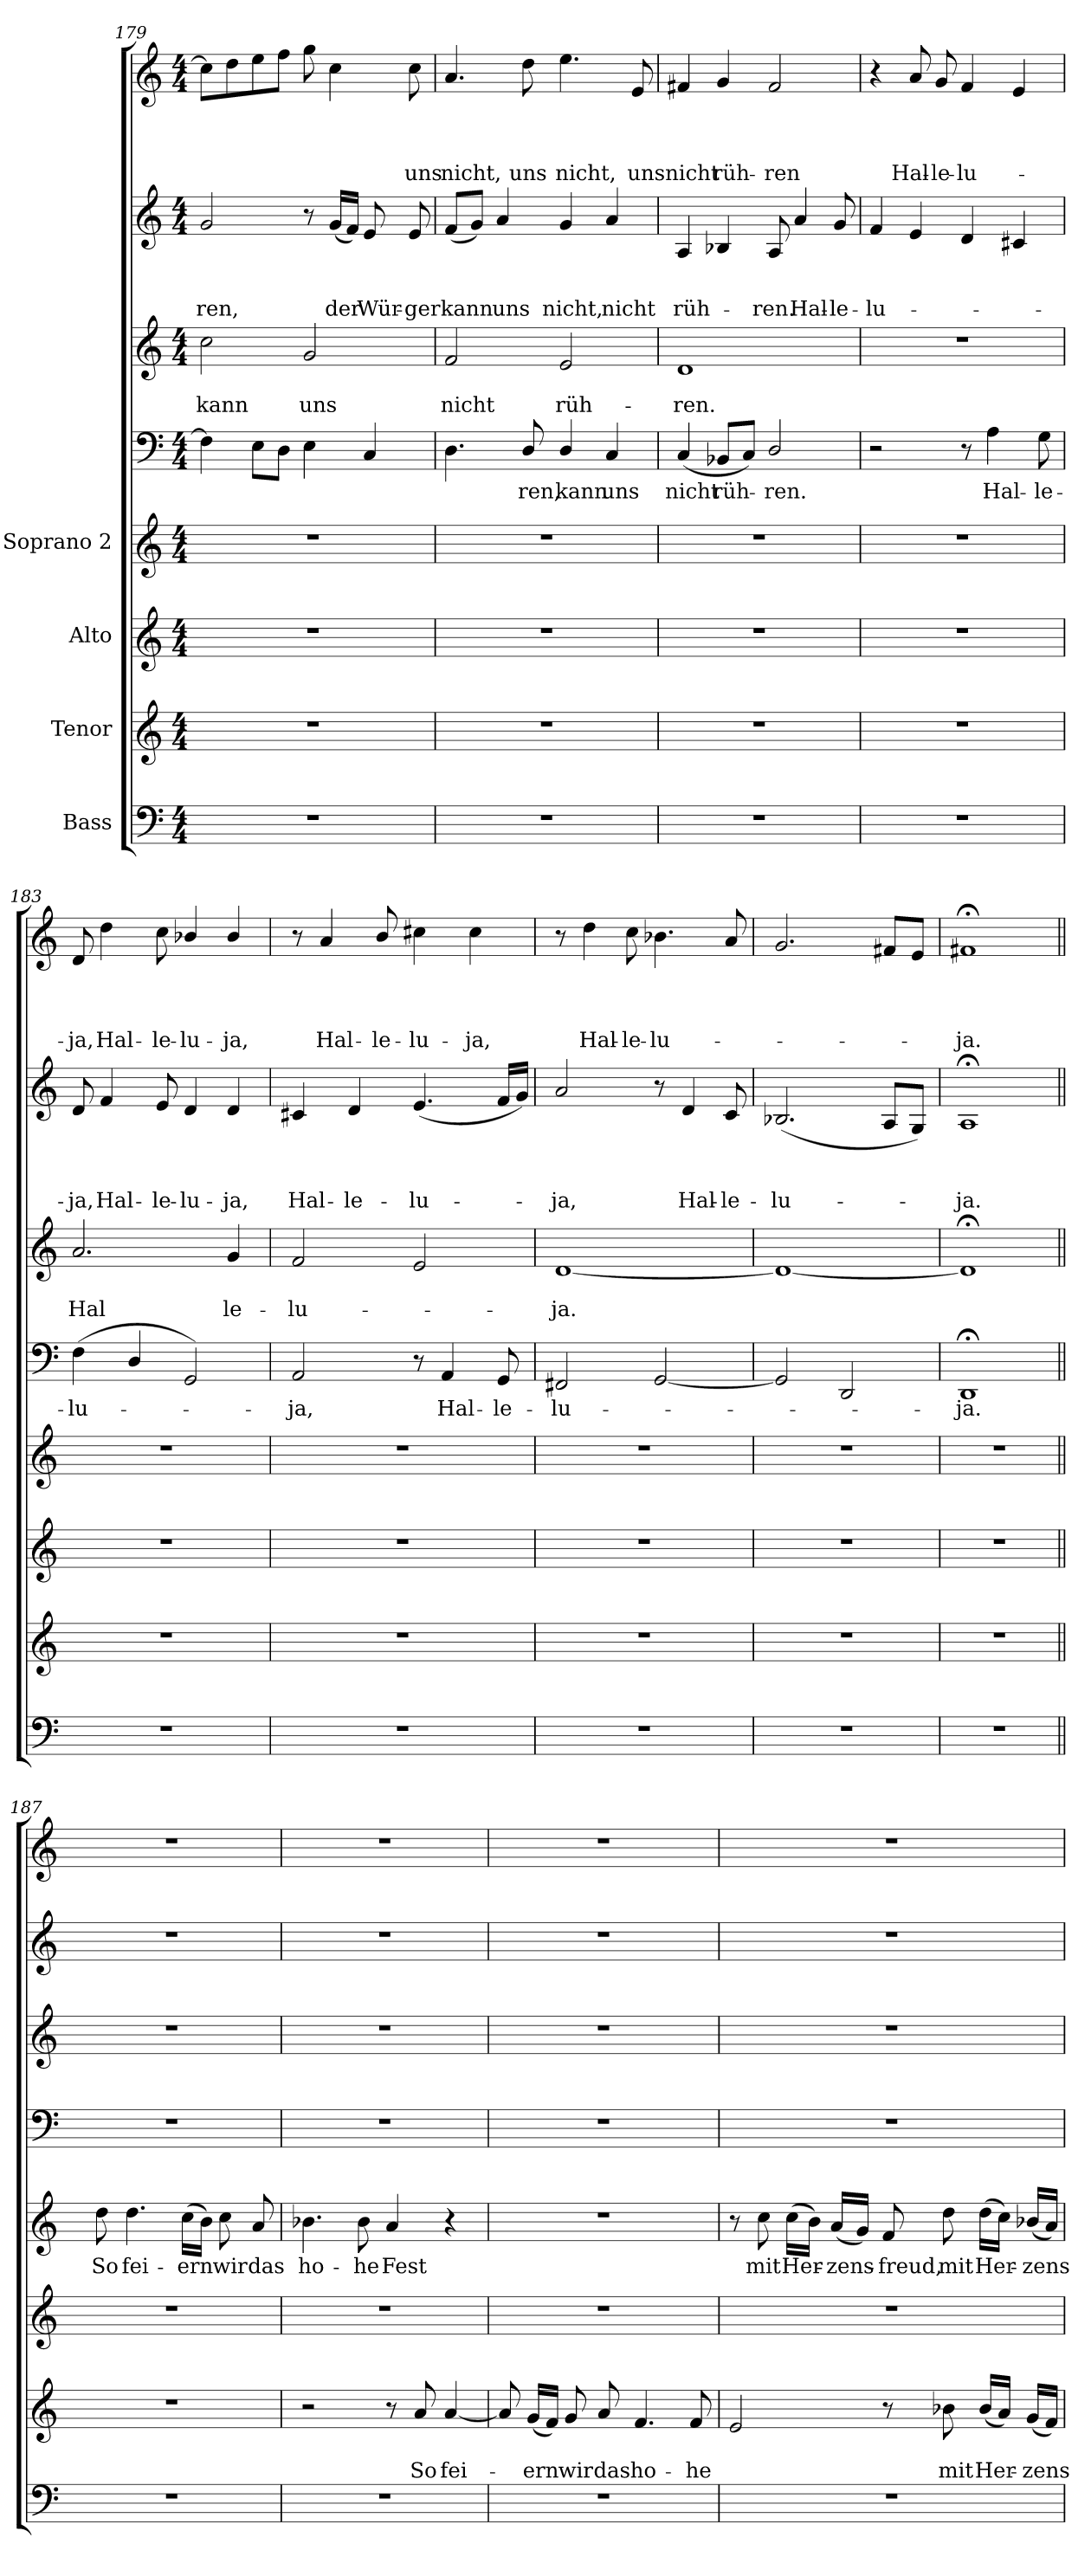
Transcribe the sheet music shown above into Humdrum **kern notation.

**kern	**kern	**text	**text	**kern	**kern	**text	**kern	**text	**kern	**text	**text	**kern	**text	**text	**text	**kern	**text	**text	**text	**text
*part8	*part7	*part7	*part7	*part6	*part5	*part5	*part4	*part4	*part3	*part3	*part3	*part2	*part2	*part2	*part2	*part1	*part1	*part1	*part1	*part1
*staff8	*staff7	*staff7	*staff7	*staff6	*staff5	*staff5	*staff4	*staff4	*staff3	*staff3	*staff3	*staff2	*staff2	*staff2	*staff2	*staff1	*staff1	*staff1	*staff1	*staff1
*I"Bass	*I"Tenor	*	*	*I"Alto	*I"Soprano 2	*	*	*	*	*	*	*	*	*	*	*	*	*	*	*
!!LO:LB:g=z
*clefF4	*clefG2	*	*	*clefG2	*clefG2	*	*clefF4	*	*clefG2	*	*	*clefG2	*	*	*	*clefG2	*	*	*	*
*	*ITrd7c12	*	*	*	*	*	*	*	*ITrd7c12	*	*	*	*	*	*	*	*	*	*	*
*k[]	*k[]	*	*	*k[]	*k[]	*	*k[]	*	*k[]	*	*	*k[]	*	*	*	*k[]	*	*	*	*
*C:	*C:	*	*	*C:	*C:	*	*C:	*	*C:	*	*	*C:	*	*	*	*C:	*	*	*	*
*M4/4	*M4/4	*	*	*M4/4	*M4/4	*	*M4/4	*	*M4/4	*	*	*M4/4	*	*	*	*M4/4	*	*	*	*
=179	=179	=179	=179	=179	=179	=179	=179	=179	=179	=179	=179	=179	=179	=179	=179	=179	=179	=179	=179	=179
!	!	!	!	!	!	!	!	!	!	!	!LO:LY:b	!	!	!	!LO:LY:b	!	!	!	!	!
1r	1r	.	.	1r	1r	.	4F\]	.	2c\	.	kann	2g/	.	.	-ren,	8cc\L]	.	.	.	.
.	.	.	.	.	.	.	.	.	.	.	.	.	.	.	.	8dd\	.	.	.	.
.	.	.	.	.	.	.	8E\L	.	.	.	.	.	.	.	.	8ee\	.	.	.	.
.	.	.	.	.	.	.	8D\J	.	.	.	.	.	.	.	.	8ff\J	.	.	.	.
!	!	!	!	!	!	!	!	!	!	!	!LO:LY:b	!	!	!	!	!	!	!	!	!
.	.	.	.	.	.	.	4E\	.	2G/	.	uns	8r	.	.	.	8gg\	.	.	.	.
!	!	!	!	!	!	!	!	!	!	!	!	!	!	!	!LO:LY:b	!	!	!	!	!
.	.	.	.	.	.	.	.	.	.	.	.	(<16g/LL	.	.	der	4cc\	.	.	.	.
.	.	.	.	.	.	.	.	.	.	.	.	16f/JJ)	.	.	.	.	.	.	.	.
!	!	!	!	!	!	!	!	!	!	!	!	!	!	!	!LO:LY:b	!	!	!	!	!
.	.	.	.	.	.	.	4C/	.	.	.	.	8e/	.	.	Wür-	.	.	.	.	.
!	!	!	!	!	!	!	!	!	!	!	!	!	!	!	!LO:LY:b	!	!	!	!	!LO:LY:b
.	.	.	.	.	.	.	.	.	.	.	.	8e/	.	.	-ger	8cc\	.	.	.	uns
=180	=180	=180	=180	=180	=180	=180	=180	=180	=180	=180	=180	=180	=180	=180	=180	=180	=180	=180	=180	=180
!	!	!	!	!	!	!	!	!	!	!	!LO:LY:b	!	!	!	!LO:LY:b	!	!	!	!	!LO:LY:b
1r	1r	.	.	1r	1r	.	4.D\	.	2F/	.	nicht	(<8f/L	.	.	kann	4.a/	.	.	.	nicht,
.	.	.	.	.	.	.	.	.	.	.	.	8g/J)	.	.	.	.	.	.	.	.
!	!	!	!	!	!	!	!	!	!	!	!	!	!	!	!LO:LY:b	!	!	!	!	!
.	.	.	.	.	.	.	.	.	.	.	.	4a/	.	.	uns	.	.	.	.	.
!	!	!	!	!	!	!	!	!LO:LY:b	!	!	!	!	!	!	!	!	!	!	!	!LO:LY:b
.	.	.	.	.	.	.	8D/	-ren,	.	.	.	.	.	.	.	8dd\	.	.	.	uns
!	!	!	!	!	!	!	!	!LO:LY:b	!	!	!LO:LY:b	!	!	!	!LO:LY:b	!	!	!	!	!LO:LY:b
.	.	.	.	.	.	.	4D/	kann	2E/	.	rüh-	4g/	.	.	nicht,	4.ee\	.	.	.	nicht,
!	!	!	!	!	!	!	!	!LO:LY:b	!	!	!	!	!	!	!LO:LY:b	!	!	!	!	!
.	.	.	.	.	.	.	4C/	uns	.	.	.	4a/	.	.	nicht	.	.	.	.	.
!	!	!	!	!	!	!	!	!	!	!	!	!	!	!	!	!	!	!	!	!LO:LY:b
.	.	.	.	.	.	.	.	.	.	.	.	.	.	.	.	8e/	.	.	.	uns
=181	=181	=181	=181	=181	=181	=181	=181	=181	=181	=181	=181	=181	=181	=181	=181	=181	=181	=181	=181	=181
!	!	!	!	!	!	!	!	!LO:LY:b	!	!	!LO:LY:b	!	!	!	!LO:LY:b	!	!	!	!	!LO:LY:b
1r	1r	.	.	1r	1r	.	(<4C/	nicht	1D	.	-ren.	4A/	.	.	rüh-	4f#X/	.	.	.	nicht
!	!	!	!	!	!	!	!	!LO:LY:b	!	!	!	!	!	!	!	!	!	!	!	!LO:LY:b
.	.	.	.	.	.	.	8BB-X/L	rüh-	.	.	.	4B-X/	.	.	.	4g/	.	.	.	rüh-
.	.	.	.	.	.	.	8C/J)	.	.	.	.	.	.	.	.	.	.	.	.	.
!	!	!	!	!	!	!	!	!LO:LY:b	!	!	!	!	!	!	!LO:LY:b	!	!	!	!	!LO:LY:b
.	.	.	.	.	.	.	2D/	-ren.	.	.	.	8A/	.	.	-ren.	2f#/	.	.	.	-ren
!	!	!	!	!	!	!	!	!	!	!	!	!	!	!	!LO:LY:b	!	!	!	!	!
.	.	.	.	.	.	.	.	.	.	.	.	4a/	.	.	Hal-	.	.	.	.	.
!	!	!	!	!	!	!	!	!	!	!	!	!	!	!	!LO:LY:b	!	!	!	!	!
.	.	.	.	.	.	.	.	.	.	.	.	8g/	.	.	-le-	.	.	.	.	.
=182	=182	=182	=182	=182	=182	=182	=182	=182	=182	=182	=182	=182	=182	=182	=182	=182	=182	=182	=182	=182
!	!	!	!	!	!	!	!	!	!	!	!	!	!	!	!LO:LY:b	!	!	!	!	!
1r	1r	.	.	1r	1r	.	2r	.	1r	.	.	4f/	.	.	-lu-	4r	.	.	.	.
!	!	!	!	!	!	!	!	!	!	!	!	!	!	!	!	!	!	!	!	!LO:LY:b
.	.	.	.	.	.	.	.	.	.	.	.	4e/	.	.	.	8a/	.	.	.	Hal-
!	!	!	!	!	!	!	!	!	!	!	!	!	!	!	!	!	!	!	!	!LO:LY:b
.	.	.	.	.	.	.	.	.	.	.	.	.	.	.	.	8g/	.	.	.	-le-
!	!	!	!	!	!	!	!	!	!	!	!	!	!	!	!	!	!	!	!	!LO:LY:b
.	.	.	.	.	.	.	8r	.	.	.	.	4d/	.	.	.	4f/	.	.	.	-lu-
!	!	!	!	!	!	!	!	!LO:LY:b	!	!	!	!	!	!	!	!	!	!	!	!
.	.	.	.	.	.	.	4A\	Hal-	.	.	.	.	.	.	.	.	.	.	.	.
.	.	.	.	.	.	.	.	.	.	.	.	4c#X/	.	.	.	4e/	.	.	.	.
!	!	!	!	!	!	!	!	!LO:LY:b	!	!	!	!	!	!	!	!	!	!	!	!
.	.	.	.	.	.	.	8G\	-le-	.	.	.	.	.	.	.	.	.	.	.	.
!!LO:LB:g=z
=183	=183	=183	=183	=183	=183	=183	=183	=183	=183	=183	=183	=183	=183	=183	=183	=183	=183	=183	=183	=183
!	!	!	!	!	!	!	!	!LO:LY:b	!	!	!LO:LY:b	!	!	!	!LO:LY:b	!	!	!	!	!LO:LY:b
1r	1r	.	.	1r	1r	.	(>4F\	-lu-	2.A/	.	Hal	8d/	.	.	-ja,	8d/	.	.	.	-ja,
!	!	!	!	!	!	!	!	!	!	!	!	!	!	!	!LO:LY:b	!	!	!	!	!LO:LY:b
.	.	.	.	.	.	.	.	.	.	.	.	4f/	.	.	Hal-	4dd\	.	.	.	Hal-
.	.	.	.	.	.	.	4D/	.	.	.	.	.	.	.	.	.	.	.	.	.
!	!	!	!	!	!	!	!	!	!	!	!	!	!	!	!LO:LY:b	!	!	!	!	!LO:LY:b
.	.	.	.	.	.	.	.	.	.	.	.	8e/	.	.	-le-	8cc\	.	.	.	-le-
!	!	!	!	!	!	!	!	!	!	!	!	!	!	!	!LO:LY:b	!	!	!	!	!LO:LY:b
.	.	.	.	.	.	.	2GG/)	.	.	.	.	4d/	.	.	-lu-	4b-X/	.	.	.	-lu-
!	!	!	!	!	!	!	!	!	!	!	!LO:LY:b	!	!	!	!LO:LY:b	!	!	!	!	!LO:LY:b
.	.	.	.	.	.	.	.	.	4G/	.	le-	4d/	.	.	-ja,	4b-/	.	.	.	-ja,
=184	=184	=184	=184	=184	=184	=184	=184	=184	=184	=184	=184	=184	=184	=184	=184	=184	=184	=184	=184	=184
!	!	!	!	!	!	!	!	!LO:LY:b	!	!	!LO:LY:b	!	!	!	!LO:LY:b	!	!	!	!	!
1r	1r	.	.	1r	1r	.	2AA/	-ja,	2F/	.	-lu-	4c#X/	.	.	Hal-	8r	.	.	.	.
!	!	!	!	!	!	!	!	!	!	!	!	!	!	!	!	!	!	!	!	!LO:LY:b
.	.	.	.	.	.	.	.	.	.	.	.	.	.	.	.	4a/	.	.	.	Hal-
!	!	!	!	!	!	!	!	!	!	!	!	!	!	!	!LO:LY:b	!	!	!	!	!
.	.	.	.	.	.	.	.	.	.	.	.	4d/	.	.	-le-	.	.	.	.	.
!	!	!	!	!	!	!	!	!	!	!	!	!	!	!	!	!	!	!	!	!LO:LY:b
.	.	.	.	.	.	.	.	.	.	.	.	.	.	.	.	8b/	.	.	.	-le-
!	!	!	!	!	!	!	!	!	!	!	!	!	!	!	!LO:LY:b	!	!	!	!	!LO:LY:b
.	.	.	.	.	.	.	8r	.	2E/	.	.	(<4.e/	.	.	-lu-	4cc#X\	.	.	.	-lu-
!	!	!	!	!	!	!	!	!LO:LY:b	!	!	!	!	!	!	!	!	!	!	!	!
.	.	.	.	.	.	.	4AA/	Hal-	.	.	.	.	.	.	.	.	.	.	.	.
!	!	!	!	!	!	!	!	!	!	!	!	!	!	!	!	!	!	!	!	!LO:LY:b
.	.	.	.	.	.	.	.	.	.	.	.	.	.	.	.	4cc#\	.	.	.	-ja,
!	!	!	!	!	!	!	!	!LO:LY:b	!	!	!	!	!	!	!	!	!	!	!	!
.	.	.	.	.	.	.	8GG/	-le-	.	.	.	16f/LL	.	.	.	.	.	.	.	.
.	.	.	.	.	.	.	.	.	.	.	.	16g/JJ)	.	.	.	.	.	.	.	.
=185	=185	=185	=185	=185	=185	=185	=185	=185	=185	=185	=185	=185	=185	=185	=185	=185	=185	=185	=185	=185
!	!	!	!	!	!	!	!	!LO:LY:b	!	!	!LO:LY:b	!	!	!	!LO:LY:b	!	!	!	!	!
1r	1r	.	.	1r	1r	.	2FF#X/	-lu-	[<1D	.	-ja.	2a/	.	.	-ja,	8r	.	.	.	.
!	!	!	!	!	!	!	!	!	!	!	!	!	!	!	!	!	!	!	!	!LO:LY:b
.	.	.	.	.	.	.	.	.	.	.	.	.	.	.	.	4dd\	.	.	.	Hal-
!	!	!	!	!	!	!	!	!	!	!	!	!	!	!	!	!	!	!	!	!LO:LY:b
.	.	.	.	.	.	.	.	.	.	.	.	.	.	.	.	8cc\	.	.	.	-le-
!	!	!	!	!	!	!	!	!	!	!	!	!	!	!	!	!	!	!	!	!LO:LY:b
.	.	.	.	.	.	.	[<2GG/	.	.	.	.	8r	.	.	.	4.b-X\	.	.	.	-lu-
!	!	!	!	!	!	!	!	!	!	!	!	!	!	!	!LO:LY:b	!	!	!	!	!
.	.	.	.	.	.	.	.	.	.	.	.	4d/	.	.	Hal-	.	.	.	.	.
!	!	!	!	!	!	!	!	!	!	!	!	!	!	!	!LO:LY:b	!	!	!	!	!
.	.	.	.	.	.	.	.	.	.	.	.	8c/	.	.	-le-	8a/	.	.	.	.
=186	=186	=186	=186	=186	=186	=186	=186	=186	=186	=186	=186	=186	=186	=186	=186	=186	=186	=186	=186	=186
!	!	!	!	!	!	!	!	!	!	!	!	!	!	!	!LO:LY:b	!	!	!	!	!
1r	1r	.	.	1r	1r	.	2GG/]	.	1D_	.	.	(<2.B-X/	.	.	-lu-	2.g/	.	.	.	.
.	.	.	.	.	.	.	2DD/	.	.	.	.	.	.	.	.	.	.	.	.	.
.	.	.	.	.	.	.	.	.	.	.	.	8A/L	.	.	.	8f#X/L	.	.	.	.
.	.	.	.	.	.	.	.	.	.	.	.	8G/J)	.	.	.	8e/J	.	.	.	.
=187	=187	=187	=187	=187	=187	=187	=187	=187	=187	=187	=187	=187	=187	=187	=187	=187	=187	=187	=187	=187
!	!	!	!	!	!	!	!	!LO:LY:b	!	!	!	!	!	!	!LO:LY:b	!	!	!	!	!LO:LY:b
1r	1r	.	.	1r	1r	.	1DD;	-ja.	1D;]	.	.	1A;	.	.	-ja.	1f#X;	.	.	.	-ja.
!!LO:PB:g=z
=187X5||	=187X5||	=187X5||	=187X5||	=187X5||	=187X5||	=187X5||	=187X5||	=187X5||	=187X5||	=187X5||	=187X5||	=187X5||	=187X5||	=187X5||	=187X5||	=187X5||	=187X5||	=187X5||	=187X5||	=187X5||
1r	1r	.	.	1r	8ryy	.	1r	.	1r	.	.	1r	.	.	.	1r	.	.	.	.
!	!	!	!	!	!	!LO:LY:b	!	!	!	!	!	!	!	!	!	!	!	!	!	!
.	.	.	.	.	8dd\	So	.	.	.	.	.	.	.	.	.	.	.	.	.	.
!	!	!	!	!	!	!LO:LY:b	!	!	!	!	!	!	!	!	!	!	!	!	!	!
.	.	.	.	.	4.dd\	fei-	.	.	.	.	.	.	.	.	.	.	.	.	.	.
!	!	!	!	!	!	!LO:LY:b	!	!	!	!	!	!	!	!	!	!	!	!	!	!
.	.	.	.	.	(>16cc\LL	-ern	.	.	.	.	.	.	.	.	.	.	.	.	.	.
.	.	.	.	.	16b\JJ)	.	.	.	.	.	.	.	.	.	.	.	.	.	.	.
!	!	!	!	!	!	!LO:LY:b	!	!	!	!	!	!	!	!	!	!	!	!	!	!
.	.	.	.	.	8cc\	wir	.	.	.	.	.	.	.	.	.	.	.	.	.	.
!	!	!	!	!	!	!LO:LY:b	!	!	!	!	!	!	!	!	!	!	!	!	!	!
.	.	.	.	.	8a/	das	.	.	.	.	.	.	.	.	.	.	.	.	.	.
=188	=188	=188	=188	=188	=188	=188	=188	=188	=188	=188	=188	=188	=188	=188	=188	=188	=188	=188	=188	=188
!	!	!	!	!	!	!LO:LY:b	!	!	!	!	!	!	!	!	!	!	!	!	!	!
1r	2r	.	.	1r	4.b-X\	ho-	1r	.	1r	.	.	1r	.	.	.	1r	.	.	.	.
!	!	!	!	!	!	!LO:LY:b	!	!	!	!	!	!	!	!	!	!	!	!	!	!
.	.	.	.	.	8b-\	-he	.	.	.	.	.	.	.	.	.	.	.	.	.	.
!	!	!	!	!	!	!LO:LY:b	!	!	!	!	!	!	!	!	!	!	!	!	!	!
.	8r	.	.	.	4a/	Fest	.	.	.	.	.	.	.	.	.	.	.	.	.	.
!	!	!	!LO:LY:b	!	!	!	!	!	!	!	!	!	!	!	!	!	!	!	!	!
.	8A/	.	So	.	.	.	.	.	.	.	.	.	.	.	.	.	.	.	.	.
!	!	!	!LO:LY:b	!	!	!	!	!	!	!	!	!	!	!	!	!	!	!	!	!
.	[<4A/	.	fei-	.	4r	.	.	.	.	.	.	.	.	.	.	.	.	.	.	.
=189	=189	=189	=189	=189	=189	=189	=189	=189	=189	=189	=189	=189	=189	=189	=189	=189	=189	=189	=189	=189
1r	8A/]	.	.	1r	1r	.	1r	.	1r	.	.	1r	.	.	.	1r	.	.	.	.
!	!	!	!LO:LY:b	!	!	!	!	!	!	!	!	!	!	!	!	!	!	!	!	!
.	(<16G/LL	.	-ern	.	.	.	.	.	.	.	.	.	.	.	.	.	.	.	.	.
.	16F/JJ)	.	.	.	.	.	.	.	.	.	.	.	.	.	.	.	.	.	.	.
!	!	!	!LO:LY:b	!	!	!	!	!	!	!	!	!	!	!	!	!	!	!	!	!
.	8G/	.	wir	.	.	.	.	.	.	.	.	.	.	.	.	.	.	.	.	.
!	!	!	!LO:LY:b	!	!	!	!	!	!	!	!	!	!	!	!	!	!	!	!	!
.	8A/	.	das	.	.	.	.	.	.	.	.	.	.	.	.	.	.	.	.	.
!	!	!	!LO:LY:b	!	!	!	!	!	!	!	!	!	!	!	!	!	!	!	!	!
.	4.F/	.	ho-	.	.	.	.	.	.	.	.	.	.	.	.	.	.	.	.	.
!	!	!	!LO:LY:b	!	!	!	!	!	!	!	!	!	!	!	!	!	!	!	!	!
.	8F/	.	-he	.	.	.	.	.	.	.	.	.	.	.	.	.	.	.	.	.
!!LO:LB:g=z
=190	=190	=190	=190	=190	=190	=190	=190	=190	=190	=190	=190	=190	=190	=190	=190	=190	=190	=190	=190	=190
1r	2E/	.	.	1r	8r	.	1r	.	1r	.	.	1r	.	.	.	1r	.	.	.	.
!	!	!	!	!	!	!LO:LY:b	!	!	!	!	!	!	!	!	!	!	!	!	!	!
.	.	.	.	.	8cc\	mit	.	.	.	.	.	.	.	.	.	.	.	.	.	.
!	!	!	!	!	!	!LO:LY:b	!	!	!	!	!	!	!	!	!	!	!	!	!	!
.	.	.	.	.	(>16cc\LL	Her-	.	.	.	.	.	.	.	.	.	.	.	.	.	.
.	.	.	.	.	16b\JJ)	.	.	.	.	.	.	.	.	.	.	.	.	.	.	.
!	!	!	!	!	!	!LO:LY:b	!	!	!	!	!	!	!	!	!	!	!	!	!	!
.	.	.	.	.	(<16a/LL	-zens-	.	.	.	.	.	.	.	.	.	.	.	.	.	.
.	.	.	.	.	16g/JJ)	.	.	.	.	.	.	.	.	.	.	.	.	.	.	.
!	!	!	!	!	!	!LO:LY:b	!	!	!	!	!	!	!	!	!	!	!	!	!	!
.	8r	.	.	.	8f/	-freud,	.	.	.	.	.	.	.	.	.	.	.	.	.	.
!	!	!	!LO:LY:b	!	!	!LO:LY:b	!	!	!	!	!	!	!	!	!	!	!	!	!	!
.	8B-X\	.	mit	.	8dd\	mit	.	.	.	.	.	.	.	.	.	.	.	.	.	.
!	!	!	!LO:LY:b	!	!	!LO:LY:b	!	!	!	!	!	!	!	!	!	!	!	!	!	!
.	(<16B-/LL	.	Her-	.	(>16dd\LL	Her-	.	.	.	.	.	.	.	.	.	.	.	.	.	.
.	16A/JJ)	.	.	.	16cc\JJ)	.	.	.	.	.	.	.	.	.	.	.	.	.	.	.
!	!	!	!LO:LY:b	!	!	!LO:LY:b	!	!	!	!	!	!	!	!	!	!	!	!	!	!
.	(<16G/LL	.	-zens-	.	(<16b-X/LL	-zens-	.	.	.	.	.	.	.	.	.	.	.	.	.	.
.	16F/JJ)	.	.	.	16a/JJ)	.	.	.	.	.	.	.	.	.	.	.	.	.	.	.
=	=	=	=	=	=	=	=	=	=	=	=	=	=	=	=	=	=	=	=	=
*-	*-	*-	*-	*-	*-	*-	*-	*-	*-	*-	*-	*-	*-	*-	*-	*-	*-	*-	*-	*-
